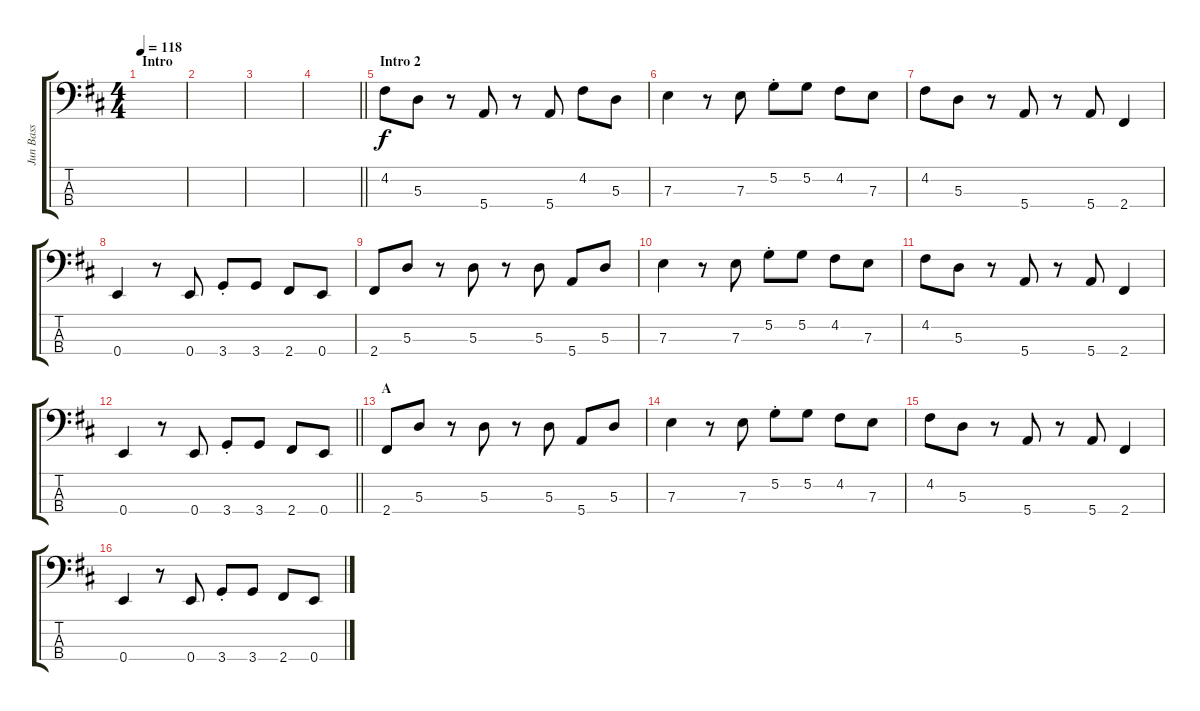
\track ("Jun Bass" "Jun Bass") {instrument electricbassfinger}
\staff {score tabs}
\tuning (G2 D2 A1 E1) {hide}
\ts (4 4)
\section ("" "Intro")
\tempo 118
\clef f4
\ks d
|
|
|
\barLineRight lightlight
|
\section ("" "Intro 2")
4.2.8 5.3.8 r.8 5.4.8 r.8 5.4.8 4.2.8 5.3.8 |
7.3.4 r.8 7.3.8 5.2{st}.8 5.2.8 4.2.8 7.3.8 |
4.2.8 5.3.8 r.8 5.4.8 r.8 5.4.8 2.4.4 |
0.4.4 r.8 0.4.8 3.4{st}.8 3.4.8 2.4.8 0.4.8 |
2.4.8 5.3.8 r.8 5.3.8 r.8 5.3.8 5.4.8 5.3.8 |
7.3.4 r.8 7.3.8 5.2{st}.8 5.2.8 4.2.8 7.3.8 |
4.2.8 5.3.8 r.8 5.4.8 r.8 5.4.8 2.4.4 |
\barLineRight lightlight
0.4.4 r.8 0.4.8 3.4{st}.8 3.4.8 2.4.8 0.4.8 |
\section ("" "A")
2.4.8 5.3.8 r.8 5.3.8 r.8 5.3.8 5.4.8 5.3.8 |
7.3.4 r.8 7.3.8 5.2{st}.8 5.2.8 4.2.8 7.3.8 |
4.2.8 5.3.8 r.8 5.4.8 r.8 5.4.8 2.4.4 |
0.4.4 r.8 0.4.8 3.4{st}.8 3.4.8 2.4.8 0.4.8
